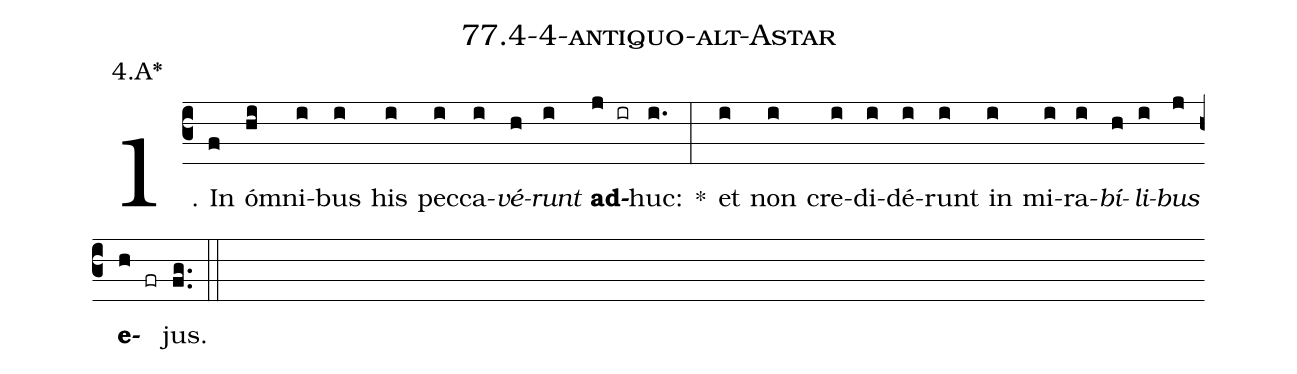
name: 77.4-4-antiquo-alt-Astar;
annotation: 4.A*;
%%
(c3)1. In(f) óm(hi)ni(i)bus(i) his(i) pec(i)ca(i)<i>vé</i>(h)<i>runt</i>(i) <b>ad</b>(j ir)huc:(i.) *(:) et(i) non(i) cre(i)di(i)dé(i)runt(i) in(i) mi(i)ra(i)<i>bí</i>(h)<i>li</i>(i)<i>bus</i>(j) <b>e</b>(h fr)jus.(fg..) (::)


%E(i) u(h) o(i) u(j) a(h) e.(fg..) (::)
